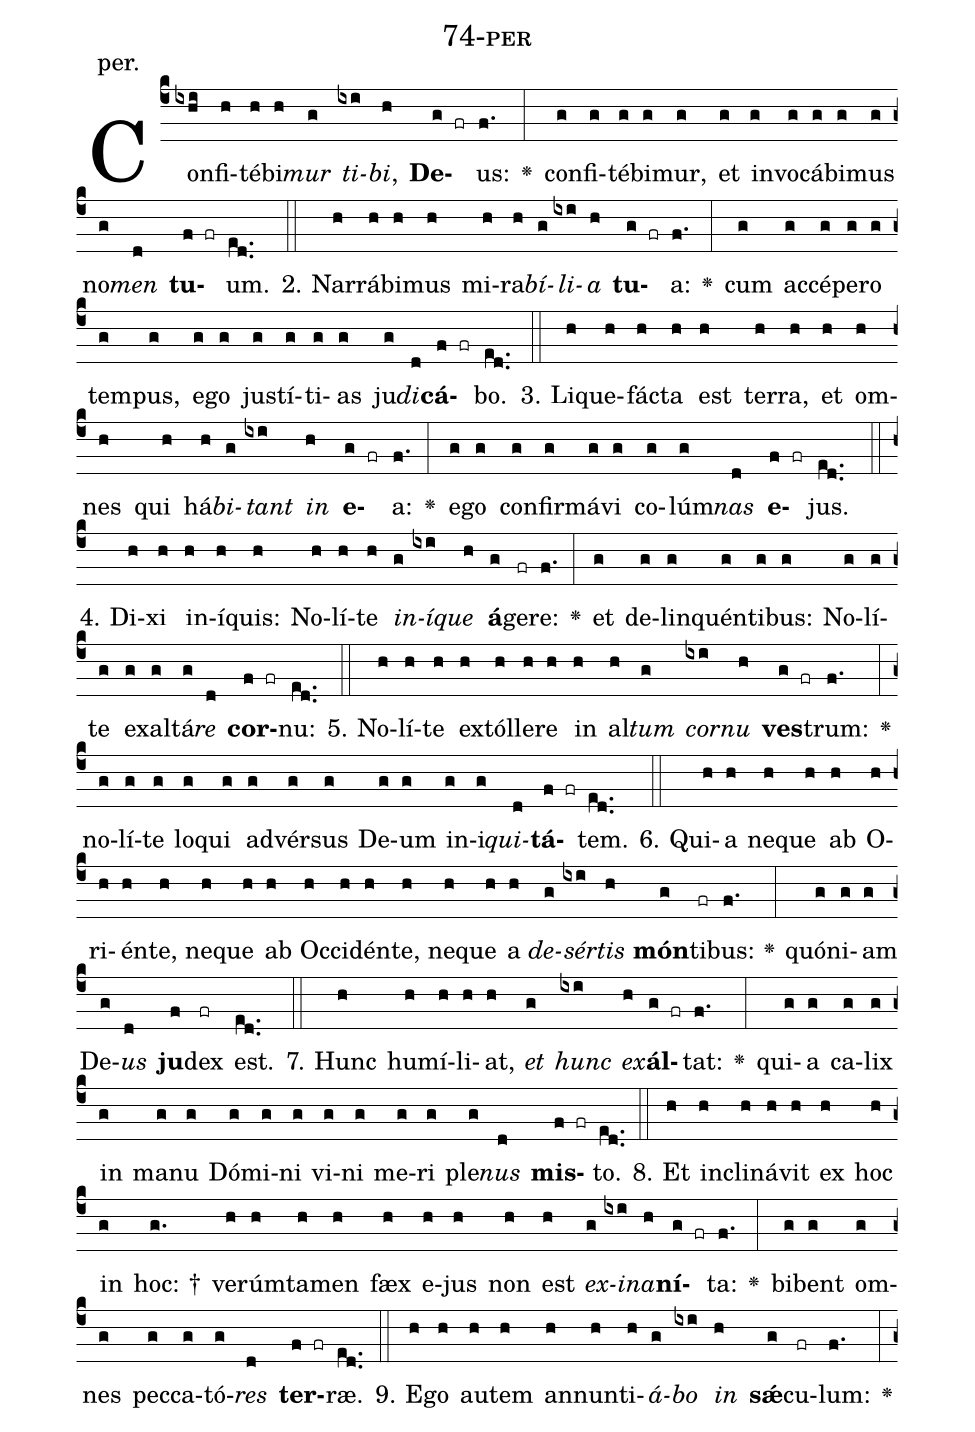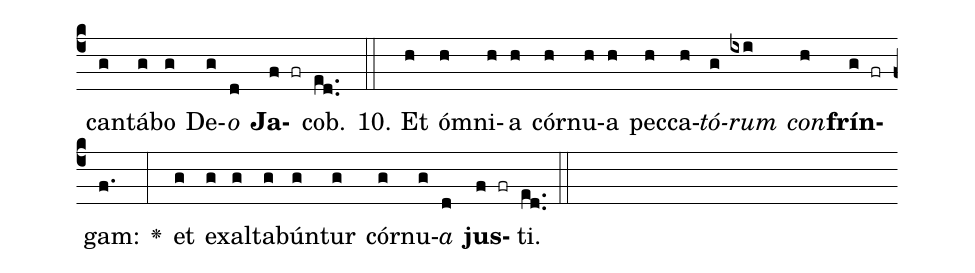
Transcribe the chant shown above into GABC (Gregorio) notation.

name: 74-per;
annotation: per.;
%%
(c4)Con(ixhi)fi(h)té(h)bi(h)<i>mur</i>(g) <i>ti</i>(ixi)<i>bi</i>,(h) <b>De</b>(g fr)us:(f.) <v>\greheightstar</v>(:) con(g)fi(g)té(g)bi(g)mur,(g) et(g) in(g)vo(g)cá(g)bi(g)mus(g) no(g)<i>men</i>(d) <b>tu</b>(f fr)um.(ed..) (::)
2. Nar(h)rá(h)bi(h)mus(h) mi(h)ra(h)<i>bí</i>(g)<i>li</i>(ixi)<i>a</i>(h) <b>tu</b>(g fr)a:(f.) <v>\greheightstar</v>(:) cum(g) ac(g)cé(g)pe(g)ro(g) tem(g)pus,(g) e(g)go(g) jus(g)tí(g)ti(g)as(g) ju(g)<i>di</i>(d)<b>cá</b>(f fr)bo.(ed..) (::)
3. Li(h)que(h)fác(h)ta(h) est(h) ter(h)ra,(h) et(h) om(h)nes(h) qui(h) há(h)<i>bi</i>(g)<i>tant</i>(ixi) <i>in</i>(h) <b>e</b>(g fr)a:(f.) <v>\greheightstar</v>(:) e(g)go(g) con(g)fir(g)má(g)vi(g) co(g)lúm(g)<i>nas</i>(d) <b>e</b>(f fr)jus.(ed..) (::)
4. Di(h)xi(h) in(h)í(h)quis:(h) No(h)lí(h)te(h) <i>in</i>(g)<i>í</i>(ixi)<i>que</i>(h) <b>á</b>(g)ge(fr)re:(f.) <v>\greheightstar</v>(:) et(g) de(g)lin(g)quén(g)ti(g)bus:(g) No(g)lí(g)te(g) ex(g)al(g)tá(g)<i>re</i>(d) <b>cor</b>(f fr)nu:(ed..) (::)
5. No(h)lí(h)te(h) ex(h)tól(h)le(h)re(h) in(h) al(h)<i>tum</i>(g) <i>cor</i>(ixi)<i>nu</i>(h) <b>ves</b>(g fr)trum:(f.) <v>\greheightstar</v>(:) no(g)lí(g)te(g) lo(g)qui(g) ad(g)vér(g)sus(g) De(g)um(g) in(g)i(g)<i>qui</i>(d)<b>tá</b>(f fr)tem.(ed..) (::)
6. Qui(h)a(h) ne(h)que(h) ab(h) O(h)ri(h)én(h)te,(h) ne(h)que(h) ab(h) Oc(h)ci(h)dén(h)te,(h) ne(h)que(h) a(h) <i>de</i>(g)<i>sér</i>(ixi)<i>tis</i>(h) <b>món</b>(g)ti(fr)bus:(f.) <v>\greheightstar</v>(:) quón(g)i(g)am(g) De(g)<i>us</i>(d) <b>ju</b>(f)dex(fr) est.(ed..) (::)
7. Hunc(h) hu(h)mí(h)li(h)at,(h) <i>et</i>(g) <i>hunc</i>(ixi) <i>ex</i>(h)<b>ál</b>(g fr)tat:(f.) <v>\greheightstar</v>(:) qui(g)a(g) ca(g)lix(g) in(g) ma(g)nu(g) Dó(g)mi(g)ni(g) vi(g)ni(g) me(g)ri(g) ple(g)<i>nus</i>(d) <b>mis</b>(f fr)to.(ed..) (::)
8. Et(h) in(h)cli(h)ná(h)vit(h) ex(h) hoc(h) in(g) hoc: †(g.) ve(h)rúm(h)ta(h)men(h) fæx(h) e(h)jus(h) non(h) est(h) <i>ex</i>(g)<i>i</i>(ixi)<i>na</i>(h)<b>ní</b>(g fr)ta:(f.) <v>\greheightstar</v>(:) bi(g)bent(g) om(g)nes(g) pec(g)ca(g)tó(g)<i>res</i>(d) <b>ter</b>(f fr)ræ.(ed..) (::)
9. E(h)go(h) au(h)tem(h) an(h)nun(h)ti(h)<i>á</i>(g)<i>bo</i>(ixi) <i>in</i>(h) <b>sǽ</b>(g)cu(fr)lum:(f.) <v>\greheightstar</v>(:) can(g)tá(g)bo(g) De(g)<i>o</i>(d) <b>Ja</b>(f fr)cob.(ed..) (::)
10. Et(h) óm(h)ni(h)a(h) cór(h)nu(h)a(h) pec(h)ca(h)<i>tó</i>(g)<i>rum</i>(ixi) <i>con</i>(h)<b>frín</b>(g fr)gam:(f.) <v>\greheightstar</v>(:) et(g) ex(g)al(g)ta(g)bún(g)tur(g) cór(g)nu(g)<i>a</i>(d) <b>jus</b>(f fr)ti.(ed..) (::)
